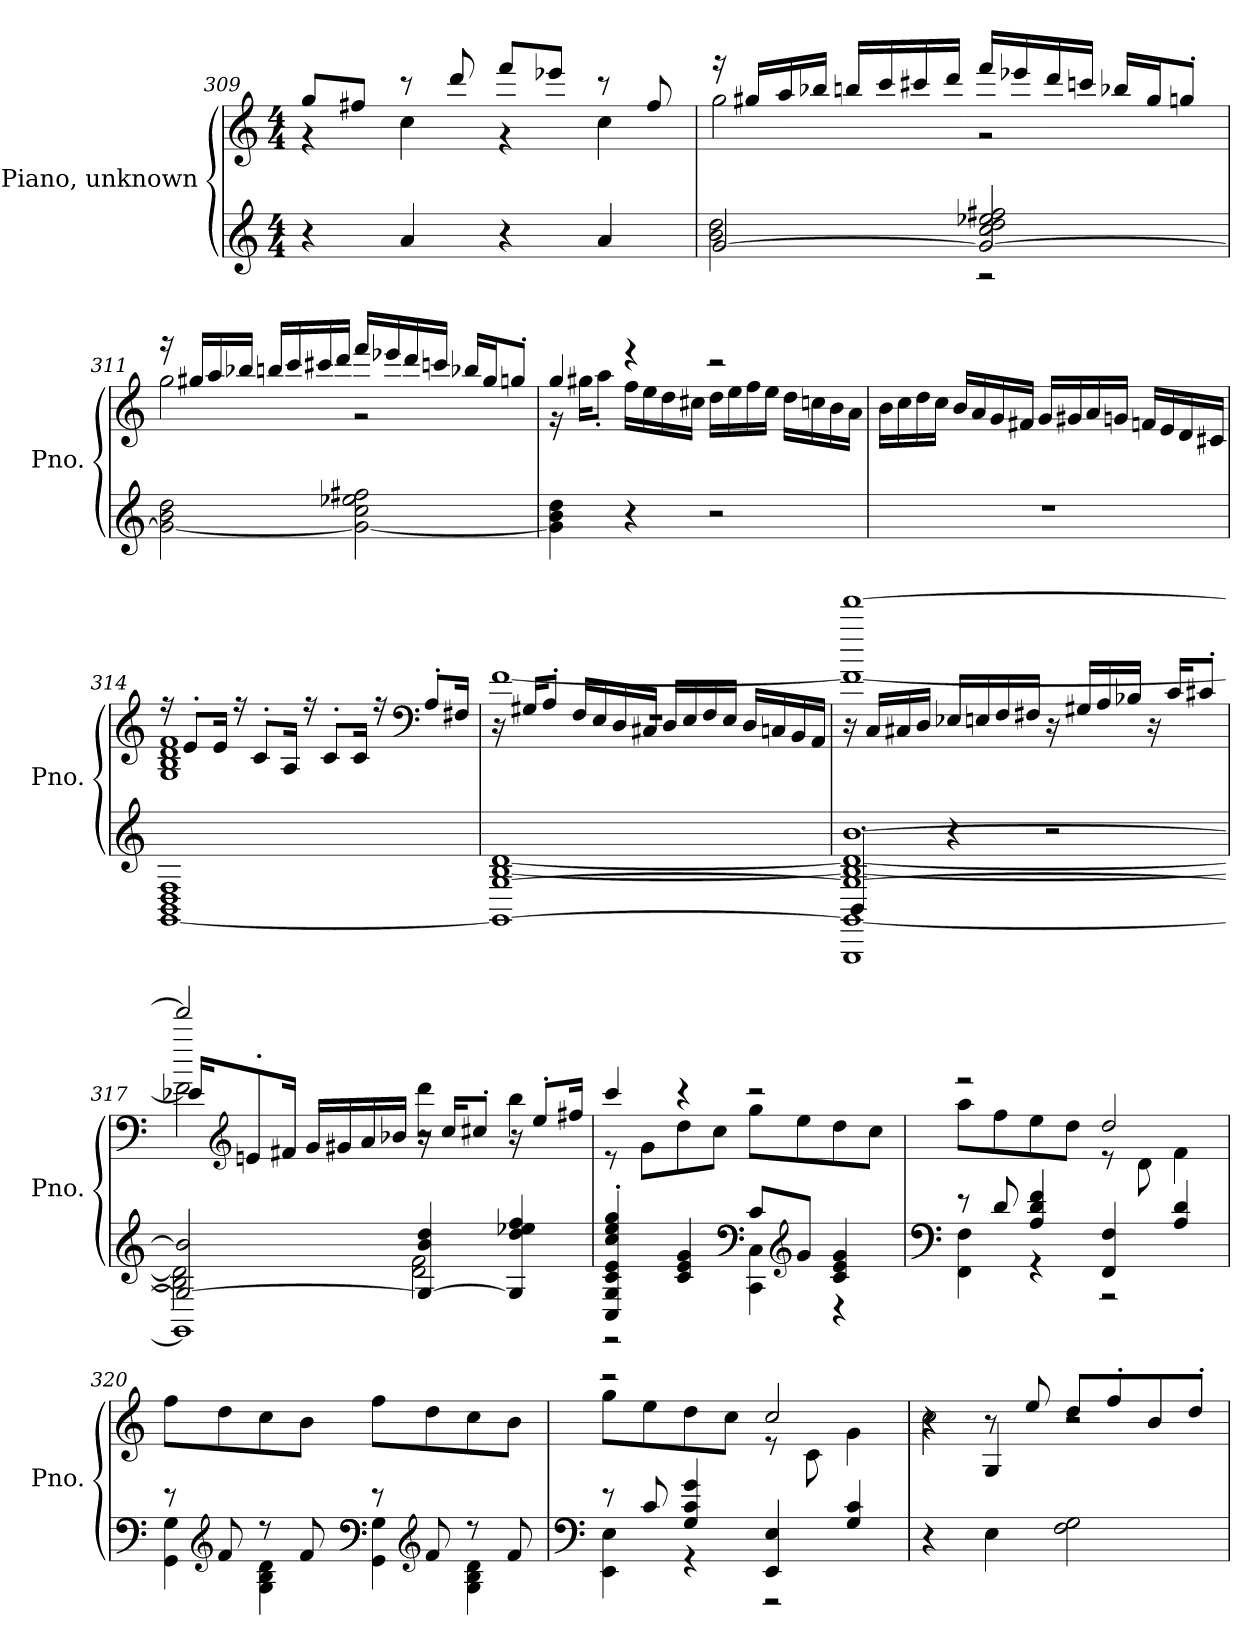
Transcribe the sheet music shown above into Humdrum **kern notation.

**kern	**kern
*part1	*part1
*staff2	*staff1
*I"Piano, unknown	*
*I'Pno.	*
*clefG2	*clefG2
*k[]	*k[]
*M4/4	*M4/4
=309	=309
*	*^
4r	8gg/L	4r
.	8ff#X/J	.
4a/	8r	4cc\
.	8ddd/	.
4r	8fff/L	4r
.	8eee-X/J	.
4a/	8r	4cc\
.	8ff#/	.
!!LO:LB:g=z	!!
=310	=310	=310
*^	*	*
[2g/	2b\ 2dd\	16r	2gg\
.	.	16gg#X/LL	.
.	.	16aa/	.
.	.	16bb-X/JJ	.
.	.	16bbn/LL	.
.	.	16ccc/	.
.	.	16ccc#X/	.
.	.	16ddd/JJ	.
2g/_ 2cc/ 2dd/ 2ee-X/ 2ff#X/	2r	16fff/LL	2r
.	.	16eee-X/	.
.	.	16ddd/	.
.	.	16cccn/JJ	.
.	.	16bb-X/LL	.
.	.	16gg#/J	.
.	.	8ggn'/J	.
*v	*v	*	*
!!LO:PB:g=z	!!
=311	=311	=311
2g\_ 2b\ 2dd\	16r	2gg\
.	16gg#X/LL	.
.	16aa/	.
.	16bb-X/JJ	.
.	16bbn/LL	.
.	16ccc/	.
.	16ccc#X/	.
.	16ddd/JJ	.
2g\_ 2cc\ 2ee-X\ 2ff#X\	16fff/LL	2r
.	16eee-X/	.
.	16ddd/	.
.	16cccn/JJ	.
.	16bb-X/LL	.
.	16gg#/J	.
.	8ggn'/J	.
=312	=312	=312
4g\] 4b\ 4dd\	4gg/	16r
.	.	16gg#X\KL
.	.	8aa'\J
4r	4r	16ff\LL
.	.	16ee\
.	.	16dd\
.	.	16cc#X\JJ
2r	2r	16dd\LL
.	.	16ee\
.	.	16ff\
.	.	16ee\JJ
.	.	16dd\LL
.	.	16ccn\
.	.	16b\
.	.	16a\JJ
*	*v	*v
!!LO:LB:g=z
=313	=313
1r	16b\LL
.	16cc\
.	16dd\
.	16cc\JJ
.	16b/LL
.	16a/
.	16g/
.	16f#X/JJ
.	16g/LL
.	16g#X/
.	16a/
.	16gn/JJ
.	16fn/LL
.	16e/
.	16d/
.	16c#X/JJ
=314	=314
*^	*^
1BB 1D 1F	[1GG	16r	1G 1B 1d 1f
.	.	8e'/L	.
.	.	16e/Jk	.
.	.	16r	.
.	.	8c'/L	.
.	.	16A/Jk	.
.	.	16r	.
.	.	8c'/L	.
.	.	16c/Jk	.
.	.	16r	.
*	*	*clefF4	*
.	.	8A'/L	.
.	.	16F#X/Jk	.
!!LO:LB:g=z
=315	=315	=315	=315
*	*^	*	*^
[1G	[1B [1d	1GG_	1r	[1f	16r
.	.	.	.	.	16G#X/KL
.	.	.	.	.	8A'/J
.	.	.	.	.	16F/LL
.	.	.	.	.	16E/
.	.	.	.	.	16D/
.	.	.	.	.	16C#X/JJ
.	.	.	.	.	16D/LL
.	.	.	.	.	16E/
.	.	.	.	.	16F/
.	.	.	.	.	16E/JJ
.	.	.	.	.	16D/LL
.	.	.	.	.	16Cn/
.	.	.	.	.	16BB/
.	.	.	.	.	16AA/JJ
=316	=316	=316	=316	=316	=316
*	*	*^	*	*	*
1GGG 1G_ [1b	1B_ 1d_	4BB'/	1GG_	[1fff	1f_	16r
.	.	.	.	.	.	16C/LL
.	.	.	.	.	.	16C#X/
.	.	.	.	.	.	16D/JJ
.	.	4r	.	.	.	16E-X/LL
.	.	.	.	.	.	16En/
.	.	.	.	.	.	16F/
.	.	.	.	.	.	16F#X/JJ
.	.	2r	.	.	.	16r
.	.	.	.	.	.	16G#X/LL
.	.	.	.	.	.	16A/
.	.	.	.	.	.	16B-X/JJ
.	.	.	.	.	.	16r
.	.	.	.	.	.	16c/KL
.	.	.	.	.	.	8c#X'/J
*	*	*v	*v	*	*	*
!!LO:LB:g=z	!!	!!
=317	=317	=317	=317	=317	=317
2G/_ 2b/]	2B\] 2d\]	1GG]	2fff/]	2f\]	16e-X/KL
*	*	*	*clefG2	*	*
.	.	.	.	.	8en'/
.	.	.	.	.	16f#X/Jk
.	.	.	.	.	16g/LL
.	.	.	.	.	16g#X/
.	.	.	.	.	16a/
.	.	.	.	.	16b-X/JJ
4G/_ 4b/ 4dd/	2d\ 2f\	.	2r	4ddd\	16r
.	.	.	.	.	16cc/KL
.	.	.	.	.	8cc#X'/J
4G/] 4dd/ 4ee-X/ 4ff/	.	.	.	4bb\	16r
.	.	.	.	.	8ee'/L
.	.	.	.	.	16ff#X/Jk
*	*v	*v	*	*	*
*	*	*	*v	*v
=318	=318	=318	=318
4C/' 4G/' 4c/' 4e/' 4cc/' 4ee/' 4gg/'	2r	4ccc/	8r
.	.	.	8g\L
4c/ 4e/ 4g/	.	4r	8dd\
.	.	.	8cc\J
*clefF4	*	*	*
8c/L	4CC\ 4C\	2r	8gg\L
*clefG2	*	*	*
8g/J	.	.	8ee\
4c/ 4e/ 4g/	4r	.	8dd\
.	.	.	8cc\J
=319	=319	=319	=319
*clefF4	*	*	*
8r	4FF\ 4F\	2r	8aa\L
8d/	.	.	8ff\
4A/ 4d/ 4f/	4r	.	8ee\
.	.	.	8dd\J
4FF/ 4F/	2r	2dd/	8r
.	.	.	8d\
4A/ 4d/	.	.	4f\
*	*	*v	*v
!!LO:LB:g=z
=320	=320	=320
8r	4GG\ 4G\	8ff\L
*clefG2	*	*
8f/	.	8dd\
8r	4G\ 4B\ 4d\	8cc\
8f/	.	8b\J
*clefF4	*	*
8r	4GG\ 4G\	8ff\L
*clefG2	*	*
8f/	.	8dd\
8r	4G\ 4B\ 4d\	8cc\
8f/	.	8b\J
=321	=321	=321
*clefF4	*	*
*	*	*^
8r	4EE\ 4E\	2r	8gg\L
8c/	.	.	8ee\
4G/ 4c/ 4g/	4r	.	8dd\
.	.	.	8cc\J
4EE/ 4E/	2r	2cc/	8r
.	.	.	8c\
4G/ 4c/	.	.	4g\
*v	*v	*	*
=322	=322	=322
*	*	*^
4r	4r	2cc\	4r
4E\	8r	.	4G/
.	8ee/	.	.
2F\ 2G\	8dd/L	2r	2r
.	8ff'/	.	.
.	8b/	.	.
.	8dd'/J	.	.
*	*v	*v	*v
=	=
*-	*-
